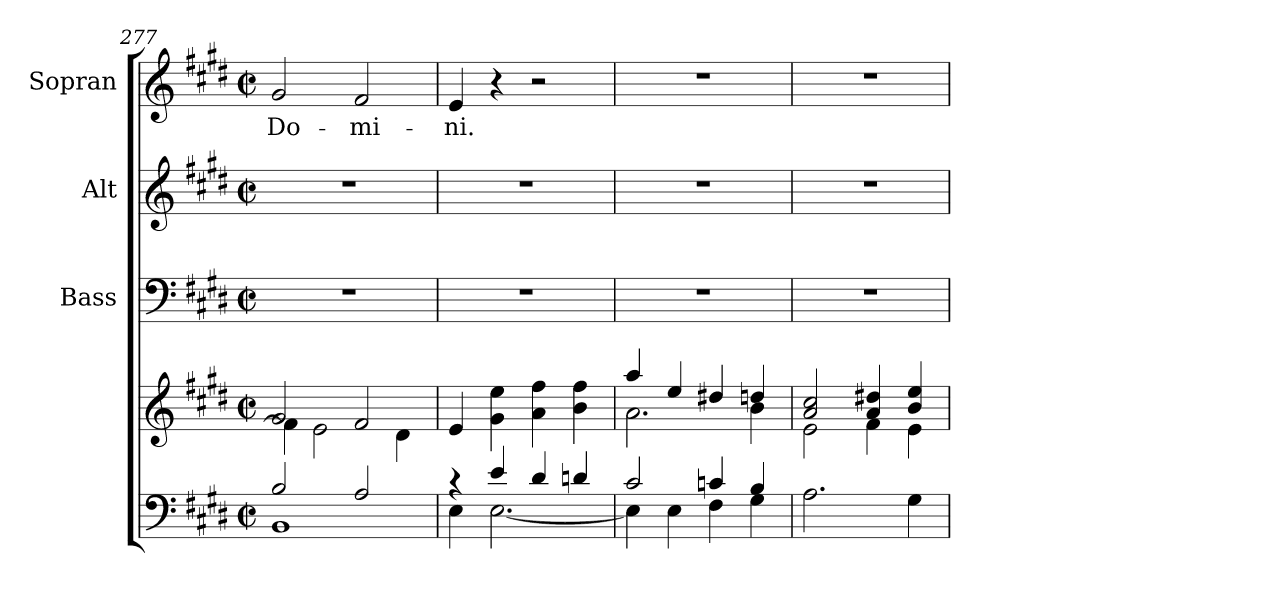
**kern	**kern	**kern	**kern	**kern	**text
*part4	*part4	*part3	*part2	*part1	*part1
*staff5	*staff4	*staff3	*staff2	*staff1	*staff1
*	*	*I"Bass	*I"Alt	*I"Sopran	*
*	*	*I'B.	*I'A.	*I'S.	*
*clefF4	*clefG2	*clefF4	*clefG2	*clefG2	*
*k[f#c#g#d#]	*k[f#c#g#d#]	*k[f#c#g#d#]	*k[f#c#g#d#]	*k[f#c#g#d#]	*
*E:	*E:	*E:	*E:	*E:	*
*M2/2	*M2/2	*M2/2	*M2/2	*M2/2	*
*met(c|)	*met(c|)	*met(c|)	*met(c|)	*met(c|)	*
=277	=277	=277	=277	=277	=277
*^	*^	*	*	*	*
!	!	!	!	!	!	!	!LO:LY:b
2B/	1BB	2g#/	4f#\]	1r	1r	2g#/	Do-
.	.	.	2e\	.	.	.	.
!	!	!	!	!	!	!	!LO:LY:b
2A/	.	2f#/	.	.	.	2f#/	-mi-
.	.	.	4d#\	.	.	.	.
=278	=278	=278	=278	=278	=278	=278	=278
!	!	!	!	!	!	!	!LO:LY:b
*	*	*v	*v	*	*	*	*
4rc	4E\	4e/	1r	1r	4e/	-ni.
4e/	[<2.E\	4g#\ 4ee\	.	.	4r	.
4d#/	.	4a\ 4ff#\	.	.	2r	.
4dn/	.	4b\ 4ff#\	.	.	.	.
=279	=279	=279	=279	=279	=279	=279
*	*	*^	*	*	*	*
2c#/	4E\]	4aa/	2.a\	1r	1r	1r	.
.	4E\	4ee/	.	.	.	.	.
4cn/	4F#\	4dd#X/	.	.	.	.	.
4B/	4G#\	4ddn/	4b\	.	.	.	.
*v	*v	*	*	*	*	*	*
!!LO:PB:g=z
=280	=280	=280	=280	=280	=280	=280
2.A\	2a/ 2cc#/	2e\	1r	1r	1r	.
.	4a/ 4dd#X/	4f#\	.	.	.	.
4G#\	4b/ 4ee/	4e\	.	.	.	.
*	*v	*v	*	*	*	*
=	=	=	=	=	=
*-	*-	*-	*-	*-	*-
